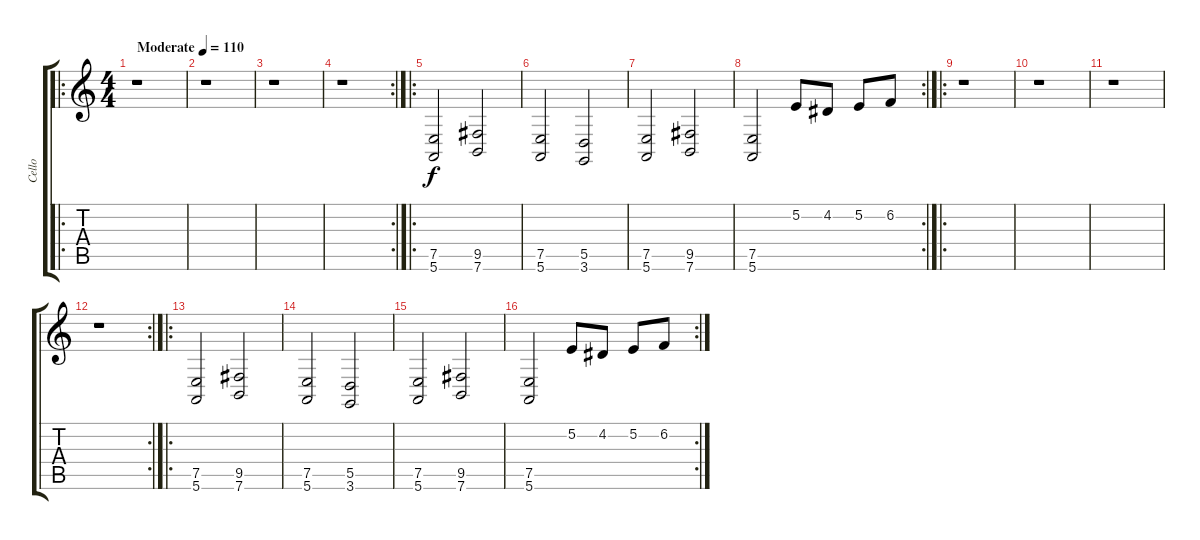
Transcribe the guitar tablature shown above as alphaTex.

\track ("Cello" "Cello") {instrument cello}
\staff {score tabs}
\tuning (E4 B3 G3 D3 A2 E2) {hide}
\ro
\ts (4 4)
\tempo (110 "Moderate")
\clef g2
\ks c
r.1{dy f instrument cello} |
r.1 |
r.1 |
\rc 2
r.1 |
\ro
(7.5 5.6).2 (9.5 7.6).2 |
(7.5 5.6).2 (5.5 3.6).2 |
(7.5 5.6).2 (9.5 7.6).2 |
\rc 2
(7.5 5.6).2 5.2.8 4.2.8 5.2.8 6.2.8 |
\ro
r.1 |
r.1 |
r.1 |
\rc 2
r.1 |
\ro
(7.5 5.6).2 (9.5 7.6).2 |
(7.5 5.6).2 (5.5 3.6).2 |
(7.5 5.6).2 (9.5 7.6).2 |
\rc 2
(7.5 5.6).2 5.2.8 4.2.8 5.2.8 6.2.8
